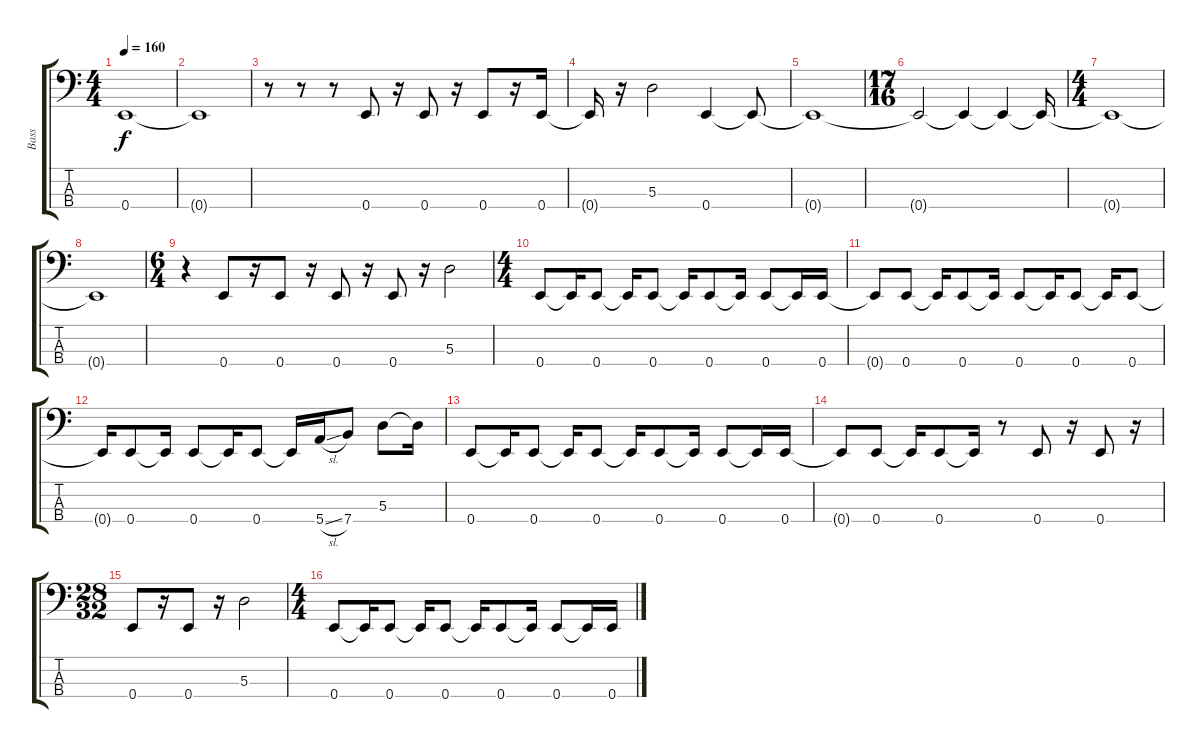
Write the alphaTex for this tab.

\track ("Bass" "Bass") {instrument electricbassfinger}
\staff {score tabs}
\tuning (G2 D2 A1 E1) {hide}
\ts (4 4)
\tempo 160
\clef f4
\ks c
0.4{t}.1{dy f} |
0.4{t}.1 |
r.8 r.8 r.8 0.4.8 r.16 0.4.8 r.16 0.4.8 r.16 0.4.16 |
0.4{t}.16 r.16 5.3.2 0.4.4 0.4{t}.8 |
0.4{t}.1 |
\ts (17 16)
0.4{t}.2 0.4{t}.4 0.4{t}.4 0.4{t}.16 |
\ts (4 4)
0.4{t}.1 |
0.4{t}.1 |
\ts (6 4)
r.4 0.4.8 r.16 0.4.8 r.16 0.4.8 r.16 0.4.8 r.16 5.3.2 |
\ts (4 4)
0.4.8 0.4{t}.16 0.4.8 0.4{t}.16 0.4.8 0.4{t}.16 0.4.8 0.4{t}.16 0.4.8 0.4{t}.16 0.4.16 |
0.4{t}.8 0.4.8 0.4{t}.16 0.4.8 0.4{t}.16 0.4.8 0.4{t}.16 0.4.8 0.4{t}.16 0.4.8 |
0.4{t}.16 0.4.8 0.4{t}.16 0.4.8 0.4{t}.16 0.4.8 0.4{t}.16 5.4{sl}.16 7.4.8 5.3.8 5.3{t}.16 |
0.4.8 0.4{t}.16 0.4.8 0.4{t}.16 0.4.8 0.4{t}.16 0.4.8 0.4{t}.16 0.4.8 0.4{t}.16 0.4.16 |
0.4{t}.8 0.4.8 0.4{t}.16 0.4.8 0.4{t}.16 r.8 0.4.8 r.16 0.4.8 r.16 |
\ts (28 32)
0.4.8 r.16 0.4.8 r.16 5.3.2 |
\ts (4 4)
0.4.8 0.4{t}.16 0.4.8 0.4{t}.16 0.4.8 0.4{t}.16 0.4.8 0.4{t}.16 0.4.8 0.4{t}.16 0.4.16
